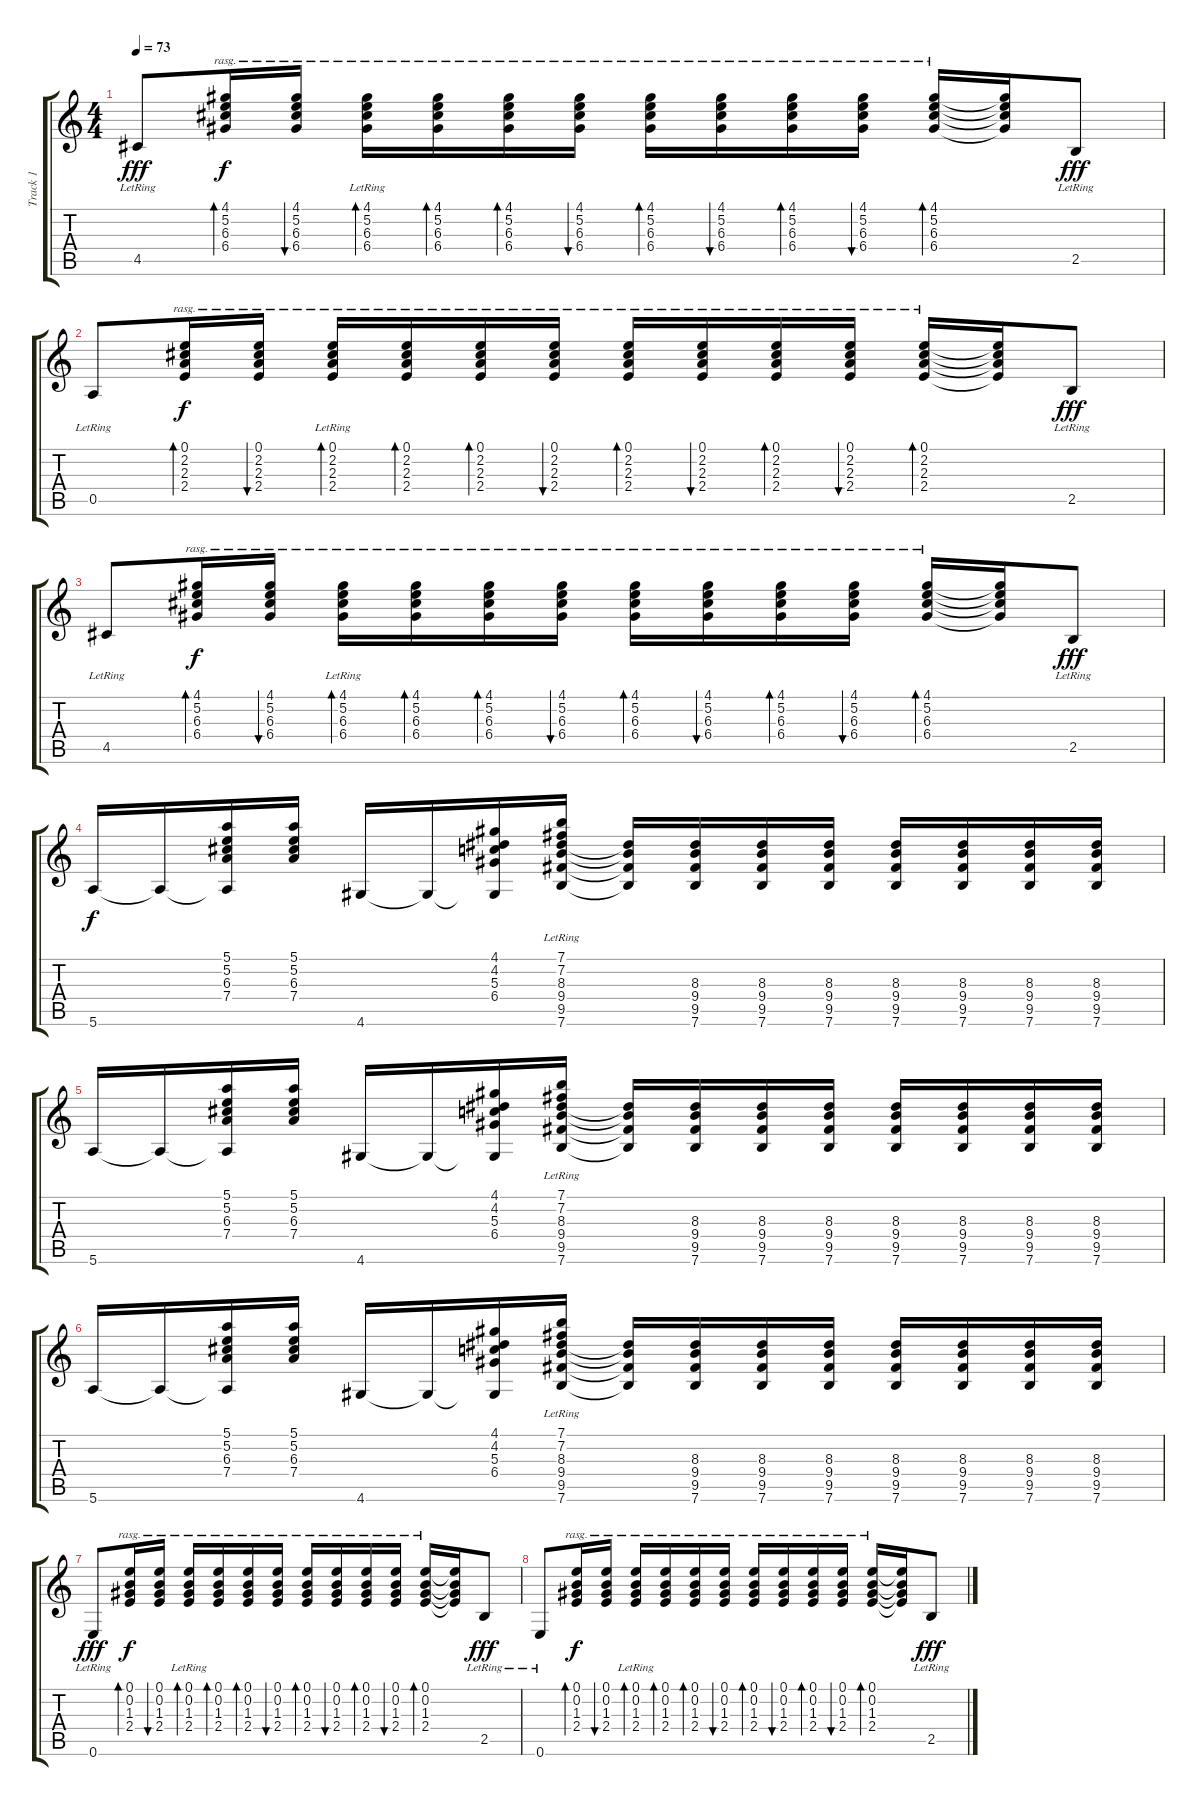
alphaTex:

\track ("Track 1" "Track 1") {instrument acousticguitarnylon}
\staff {score tabs}
\tuning (E4 B3 G3 D3 A2 E2) {hide}
\ts (4 4)
\tempo 73
\clef g2
\ks c
4.5{lr}.8{dy fff} (4.1 5.2 6.3 6.4).16{bd 60 rasg ii dy f} (4.1 5.2 6.3 6.4).16{bu 120 rasg ii} (4.1 5.2 6.3{lr} 6.4{lr}).16{bd 60 rasg ii} (4.1 5.2 6.3 6.4).16{bd 60 rasg ii} (4.1 5.2 6.3 6.4).16{bd 60 rasg ii} (4.1 5.2 6.3 6.4).16{bu 60 rasg ii} (4.1 5.2 6.3 6.4).16{bd 60 rasg ii} (4.1 5.2 6.3 6.4).16{bu 60 rasg ii} (4.1 5.2 6.3 6.4).16{bd 60 rasg ii} (4.1 5.2 6.3 6.4).16{bu 60 rasg ii} (4.1 5.2 6.3 6.4).16{bd 60 rasg ii} (4.1{t} 5.2{t} 6.3{t} 6.4{t}).16 2.5{lr}.8{dy fff} |
0.5{lr}.8 (0.1 2.2 2.3 2.4).16{bd 60 rasg ii dy f} (0.1 2.2 2.3 2.4).16{bu 120 rasg ii} (0.1 2.2 2.3{lr} 2.4{lr}).16{bd 60 rasg ii} (0.1 2.2 2.3 2.4).16{bd 60 rasg ii} (0.1 2.2 2.3 2.4).16{bd 60 rasg ii} (0.1 2.2 2.3 2.4).16{bu 60 rasg ii} (0.1 2.2 2.3 2.4).16{bd 60 rasg ii} (0.1 2.2 2.3 2.4).16{bu 60 rasg ii} (0.1 2.2 2.3 2.4).16{bd 60 rasg ii} (0.1 2.2 2.3 2.4).16{bu 60 rasg ii} (0.1 2.2 2.3 2.4).16{bd 60 rasg ii} (0.1{t} 2.2{t} 2.3{t} 2.4{t}).16 2.5{lr}.8{dy fff} |
4.5{lr}.8 (4.1 5.2 6.3 6.4).16{bd 60 rasg ii dy f} (4.1 5.2 6.3 6.4).16{bu 120 rasg ii} (4.1 5.2 6.3{lr} 6.4{lr}).16{bd 60 rasg ii} (4.1 5.2 6.3 6.4).16{bd 60 rasg ii} (4.1 5.2 6.3 6.4).16{bd 60 rasg ii} (4.1 5.2 6.3 6.4).16{bu 60 rasg ii} (4.1 5.2 6.3 6.4).16{bd 60 rasg ii} (4.1 5.2 6.3 6.4).16{bu 60 rasg ii} (4.1 5.2 6.3 6.4).16{bd 60 rasg ii} (4.1 5.2 6.3 6.4).16{bu 60 rasg ii} (4.1 5.2 6.3 6.4).16{bd 60 rasg ii} (4.1{t} 5.2{t} 6.3{t} 6.4{t}).16 2.5{lr}.8{dy fff} |
5.6.16{dy f} 5.6{t}.16 (5.1 5.2 6.3 7.4 5.6{t}).16 (5.1 5.2 6.3 7.4).16 4.6.16 4.6{t}.16 (4.1 4.2 5.3 6.4 4.6{t}).16 (7.1{lr} 7.2{lr} 8.3{lr} 9.4{lr} 9.5{lr} 7.6{lr}).16 (8.3{t} 9.4{t} 9.5{t} 7.6{t}).16 (8.3 9.4 9.5 7.6).16 (8.3 9.4 9.5 7.6).16 (8.3 9.4 9.5 7.6).16 (8.3 9.4 9.5 7.6).16 (8.3 9.4 9.5 7.6).16 (8.3 9.4 9.5 7.6).16 (8.3 9.4 9.5 7.6).16 |
5.6.16 5.6{t}.16 (5.1 5.2 6.3 7.4 5.6{t}).16 (5.1 5.2 6.3 7.4).16 4.6.16 4.6{t}.16 (4.1 4.2 5.3 6.4 4.6{t}).16 (7.1{lr} 7.2{lr} 8.3{lr} 9.4{lr} 9.5{lr} 7.6{lr}).16 (8.3{t} 9.4{t} 9.5{t} 7.6{t}).16 (8.3 9.4 9.5 7.6).16 (8.3 9.4 9.5 7.6).16 (8.3 9.4 9.5 7.6).16 (8.3 9.4 9.5 7.6).16 (8.3 9.4 9.5 7.6).16 (8.3 9.4 9.5 7.6).16 (8.3 9.4 9.5 7.6).16 |
5.6.16 5.6{t}.16 (5.1 5.2 6.3 7.4 5.6{t}).16 (5.1 5.2 6.3 7.4).16 4.6.16 4.6{t}.16 (4.1 4.2 5.3 6.4 4.6{t}).16 (7.1{lr} 7.2{lr} 8.3{lr} 9.4{lr} 9.5{lr} 7.6{lr}).16 (8.3{t} 9.4{t} 9.5{t} 7.6{t}).16 (8.3 9.4 9.5 7.6).16 (8.3 9.4 9.5 7.6).16 (8.3 9.4 9.5 7.6).16 (8.3 9.4 9.5 7.6).16 (8.3 9.4 9.5 7.6).16 (8.3 9.4 9.5 7.6).16 (8.3 9.4 9.5 7.6).16 |
0.6{lr}.8{dy fff} (0.1 0.2 1.3 2.4).16{bd 60 rasg ii dy f} (0.1 0.2 1.3 2.4).16{bu 120 rasg ii} (0.1 0.2 1.3{lr} 2.4{lr}).16{bd 60 rasg ii} (0.1 0.2 1.3 2.4).16{bd 60 rasg ii} (0.1 0.2 1.3 2.4).16{bd 60 rasg ii} (0.1 0.2 1.3 2.4).16{bu 60 rasg ii} (0.1 0.2 1.3 2.4).16{bd 60 rasg ii} (0.1 0.2 1.3 2.4).16{bu 60 rasg ii} (0.1 0.2 1.3 2.4).16{bd 60 rasg ii} (0.1 0.2 1.3 2.4).16{bu 60 rasg ii} (0.1 0.2 1.3 2.4).16{bd 60 rasg ii} (0.1{t} 0.2{t} 1.3{t} 2.4{t}).16 2.5{lr}.8{dy fff} |
0.6{lr}.8 (0.1 0.2 1.3 2.4).16{bd 60 rasg ii dy f} (0.1 0.2 1.3 2.4).16{bu 120 rasg ii} (0.1 0.2 1.3{lr} 2.4{lr}).16{bd 60 rasg ii} (0.1 0.2 1.3 2.4).16{bd 60 rasg ii} (0.1 0.2 1.3 2.4).16{bd 60 rasg ii} (0.1 0.2 1.3 2.4).16{bu 60 rasg ii} (0.1 0.2 1.3 2.4).16{bd 60 rasg ii} (0.1 0.2 1.3 2.4).16{bu 60 rasg ii} (0.1 0.2 1.3 2.4).16{bd 60 rasg ii} (0.1 0.2 1.3 2.4).16{bu 60 rasg ii} (0.1 0.2 1.3 2.4).16{bd 60 rasg ii} (0.1{t} 0.2{t} 1.3{t} 2.4{t}).16 2.5{lr}.8{dy fff}
